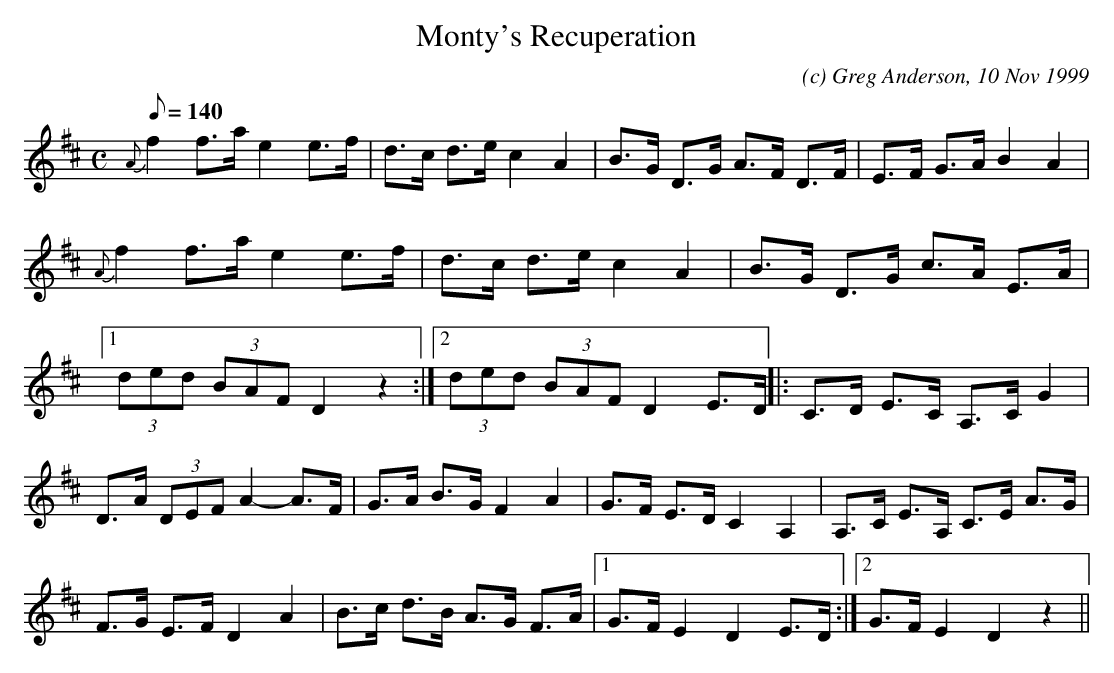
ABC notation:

X:1
T:Monty's Recuperation
M:C
L:1/8
Q:140
C:(c) Greg Anderson, 10 Nov 1999
K:D
{A}f2 f>a e2 e>f|d>c d>e c2 A2|B>G D>G A>F D>F|E>F G>A B2 A2|
!{A}f2 f>a e2 e>f|d>c d>e c2 A2|B>G D>G c>A E>A|1(3ded (3BAF D2 z2:|2(3ded (3BAF D2 E>D||:C>D E>C A,>C G2|D>A (3DEF A2- A>F|
G>A B>G F2 A2|G>F E>D C2 A,2|A,>C E>A, C>E A>G|!
F>G E>F D2 A2|B>c d>B A>G F>A|1G>F E2 D2 E>D:|2G>F E2 D2 z2||
